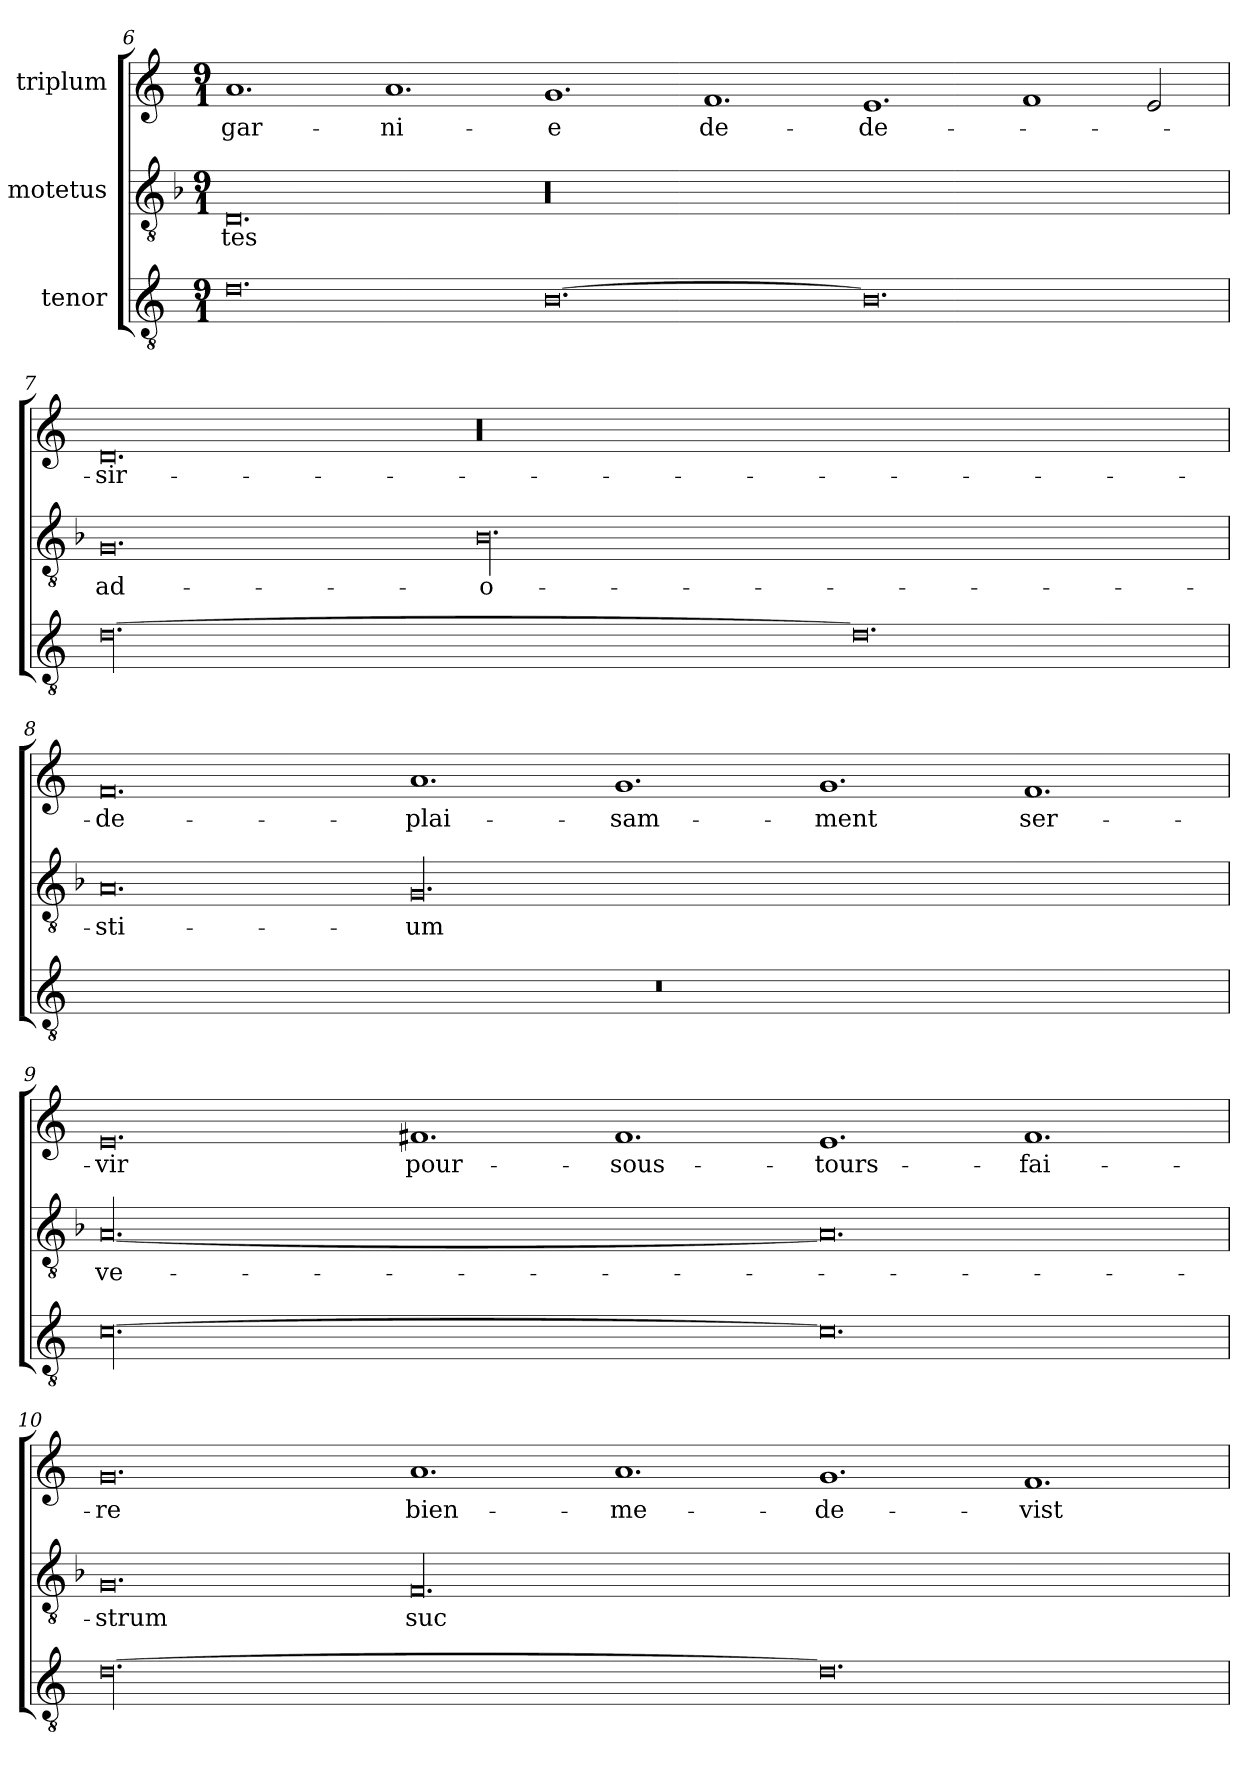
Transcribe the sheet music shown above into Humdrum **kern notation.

**kern	**kern	**text	**kern	**text
*part3	*part2	*part2	*part1	*part1
*staff3	*staff2	*staff2	*staff1	*staff1
*I"tenor	*I"motetus	*	*I"triplum	*
*clefGv2	*clefGv2	*	*clefG2	*
*k[]	*k[b-]	*	*k[]	*
*C:	*F:	*	*C:	*
*M9/1	*M9/1	*	*M9/1	*
=6	=6	=6	=6	=6
0.d\	0.D/	-tes	1.a/	gar-
.	.	.	1.a/	-ni-
[0.B\	00.r	.	1.g/	-e
.	.	.	1.f/	de-
0.B\]	.	.	1.e/	de-
.	.	.	1f/	.
.	.	.	2e/	.
=7	=7	=7	=7	=7
[00.d\	0.G/	ad-	0.d/	sir-
.	00.B-\	o-	00.r	.
0.d\]	.	.	.	.
=8	=8	=8	=8	=8
1%9r	0.A/	-sti-	0.f/	de-
.	00.G/	-um	1.a/	plai-
.	.	.	1.g/	-sam-
.	.	.	1.g/	-ment
.	.	.	1.f/	ser-
=9	=9	=9	=9	=9
[00.c\	[00.A/	ve-	0.e/	-vir
.	.	.	1.f#X/	pour-
.	.	.	1.f#/	sous-
0.c\]	0.A/]	.	1.e/	tours-
.	.	.	1.f#/	fai-
!!LO:PB:g=z
=10	=10	=10	=10	=10
[00.d\	0.G/	-strum	0.g/	-re
.	00.F/	suc-	1.a/	bien-
.	.	.	1.a/	me-
0.d\]	.	.	1.g/	de-
.	.	.	1.f/	-vist
=	=	=	=	=
*-	*-	*-	*-	*-
